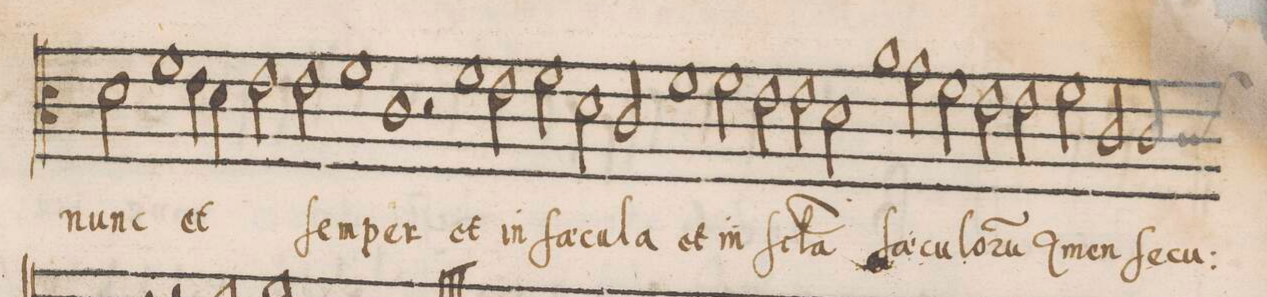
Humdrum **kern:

**kern	**text
*I"CANTVS	*
*clefC3	*
*k[]	*
*met(C|)	*
*M2/1	*
2d\	nunc
1f\	.
=68-	=68-
4e\	et
4d\	.
2e\	.
2e\	ſem-
=69-	=69-
1f	.
1c	-per
=70-	=70-
2r	.
1f	et
2e\	in
=71-	=71-
2f\	ſae-
2d\	-cu-
2c/	-la
1f\	et
=72-	=72-
2f\	in
2e\	ſ(ae-
2e\	-cu)-
=73-	=73-
2d\	-la
1a	ſae-
2g\	-cu-
=74-	=74-
2f\	-lo-
2e\	-ru(m)
2e\	A-
2f\	-men
=75-	=75-
2c/	ſe-
*custos:c	*
2c/	-cu-
*-	*-
